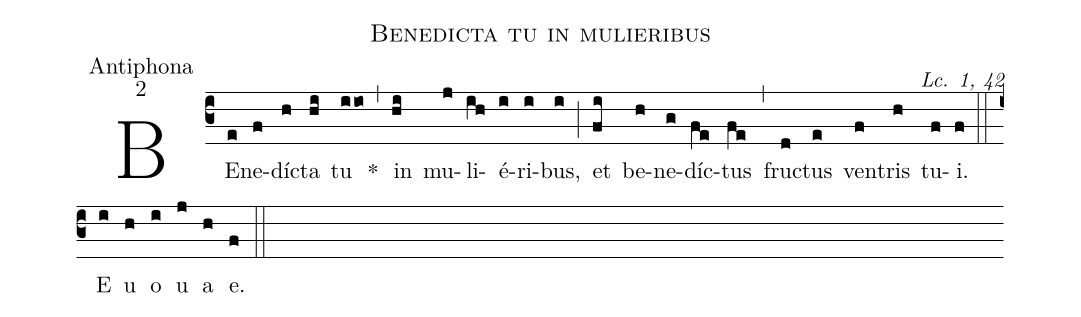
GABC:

name:Benedicta tu in mulieribus;
office-part:Antiphona;
mode:2;
commentary:Lc. 1, 42;
%%
(c3) BE(e)ne(f)díc(h)ta(hi) tu(iio<) *(,) in(hi) mu(j)li(ih)é(i)ri(i)bus,(i) (;) et(fi) be(h)ne(g)díc(fe)tus(fe) (,) fruc(d)tus(e) ven(f)tris(h) tu(f)i.(f) (::) E(i) u(h) o(i) u(j) a(h) e.(f) (::)
